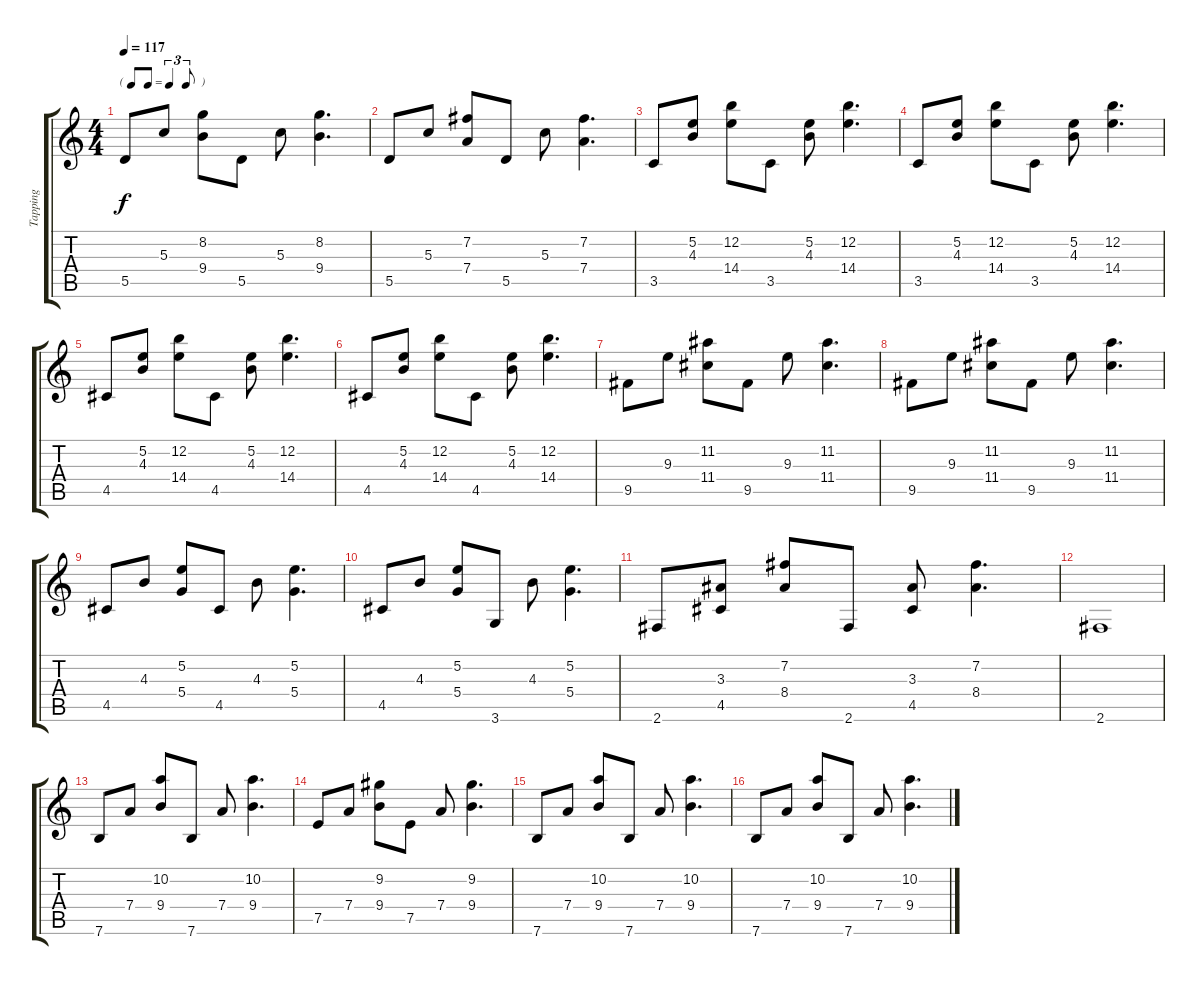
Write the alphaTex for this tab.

\track ("Tapping" "Tapping") {instrument electricguitarjazz}
\staff {score tabs}
\tuning (E4 B3 G3 D3 A2 E2) {hide}
\ts (4 4)
\tf triplet8th
\tempo 117
\clef g2
\ks c
5.5.8{dy f} 5.3.8 (8.2 9.4).8 5.5.8 5.3.8 (8.2 9.4).4{d} |
5.5.8 5.3.8 (7.2 7.4).8 5.5.8 5.3.8 (7.2 7.4).4{d} |
3.5.8 (5.2 4.3).8 (12.2 14.4).8 3.5.8 (5.2 4.3).8 (12.2 14.4).4{d} |
3.5.8 (5.2 4.3).8 (12.2 14.4).8 3.5.8 (5.2 4.3).8 (12.2 14.4).4{d} |
4.5.8 (5.2 4.3).8 (12.2 14.4).8 4.5.8 (5.2 4.3).8 (12.2 14.4).4{d} |
4.5.8 (5.2 4.3).8 (12.2 14.4).8 4.5.8 (5.2 4.3).8 (12.2 14.4).4{d} |
9.5.8 9.3.8 (11.2 11.4).8 9.5.8 9.3.8 (11.2 11.4).4{d} |
9.5.8 9.3.8 (11.2 11.4).8 9.5.8 9.3.8 (11.2 11.4).4{d} |
4.5.8 4.3.8 (5.2 5.4).8 4.5.8 4.3.8 (5.2 5.4).4{d} |
4.5.8 4.3.8 (5.2 5.4).8 3.6.8 4.3.8 (5.2 5.4).4{d} |
2.6.8 (3.3 4.5).8 (7.2 8.4).8 2.6.8 (3.3 4.5).8 (7.2 8.4).4{d} |
2.6.1 |
7.6.8 7.4.8 (10.2 9.4).8 7.6.8 7.4.8 (10.2 9.4).4{d} |
7.5.8 7.4.8 (9.2 9.4).8 7.5.8 7.4.8 (9.2 9.4).4{d} |
7.6.8 7.4.8 (10.2 9.4).8 7.6.8 7.4.8 (10.2 9.4).4{d} |
7.6.8 7.4.8 (10.2 9.4).8 7.6.8 7.4.8 (10.2 9.4).4{d}
